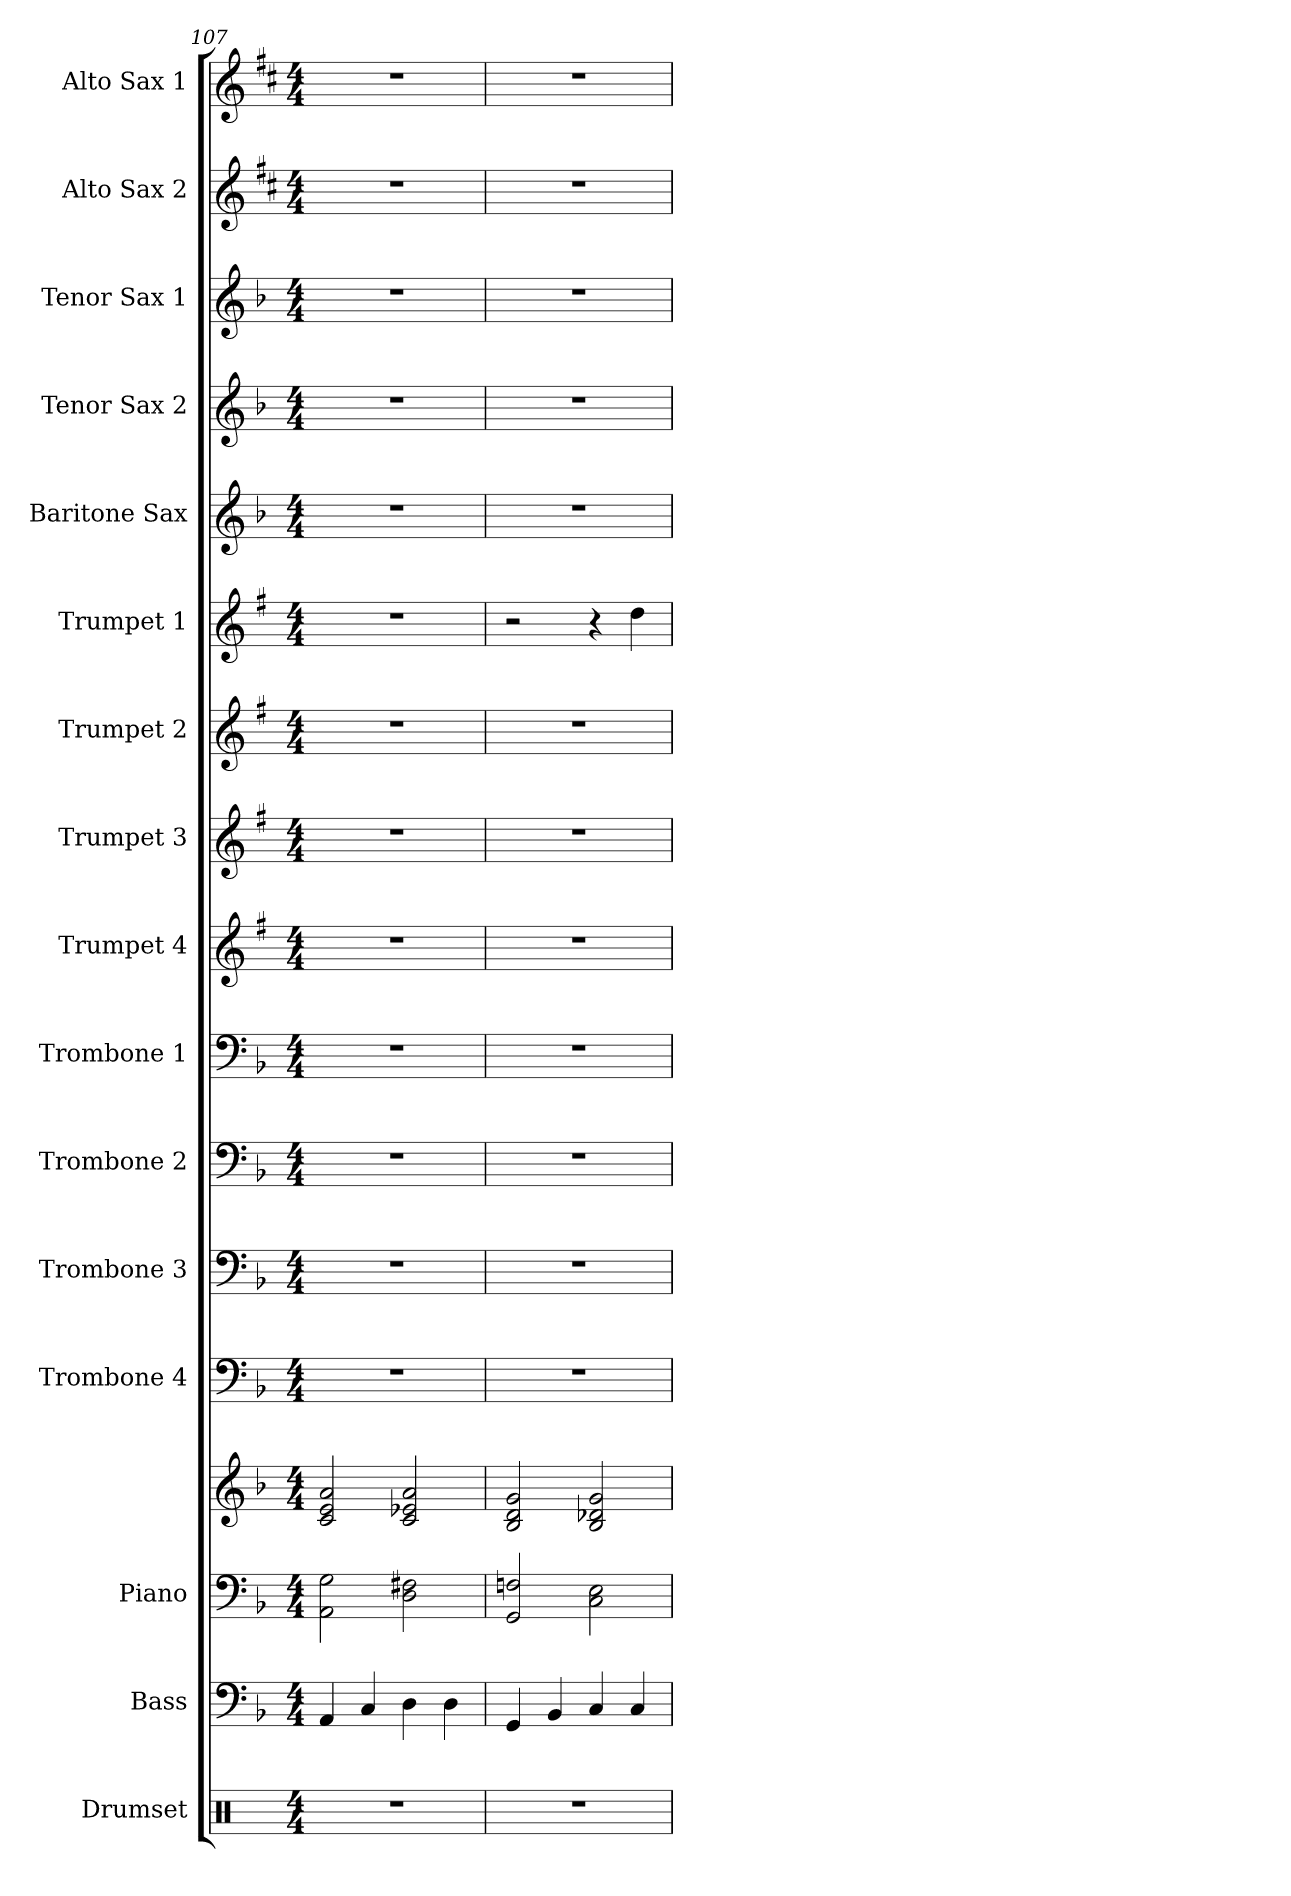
**kern	**kern	**kern	**kern	**kern	**kern	**kern	**kern	**kern	**kern	**kern	**kern	**kern	**kern	**kern	**kern	**kern
*part16	*part15	*part14	*part14	*part13	*part12	*part11	*part10	*part9	*part8	*part7	*part6	*part5	*part4	*part3	*part2	*part1
*staff17	*staff16	*staff15	*staff14	*staff13	*staff12	*staff11	*staff10	*staff9	*staff8	*staff7	*staff6	*staff5	*staff4	*staff3	*staff2	*staff1
*I"Drumset	*I"Bass	*I"Piano	*	*I"Trombone 4	*I"Trombone 3	*I"Trombone 2	*I"Trombone 1	*I"Trumpet 4	*I"Trumpet 3	*I"Trumpet 2	*I"Trumpet 1	*I"Baritone Sax	*I"Tenor Sax 2	*I"Tenor Sax 1	*I"Alto Sax 2	*I"Alto Sax 1
*I'Drs.	*I'Bass	*I'Piano	*	*I'Tbn. 4	*I'Tbn. 3	*I'Tbn. 2	*I'Tbn. 1	*I'Tpt. 4	*I'Tpt. 3	*I'Tpt. 2	*I'Tpt. 1	*I'Bari	*I'Tenor 2	*I'Tenor 1	*I'Alto 2	*I'Alto 1
*clefX	*clefF4	*clefF4	*clefG2	*clefF4	*clefF4	*clefF4	*clefF4	*clefG2	*clefG2	*clefG2	*clefG2	*clefG2	*clefG2	*clefG2	*clefG2	*clefG2
*	*ITrd7c12	*	*	*	*	*	*	*ITrd1c2	*ITrd1c2	*ITrd1c2	*ITrd1c2	*ITrd12c21	*ITrd8c14	*ITrd8c14	*ITrd5c9	*ITrd5c9
*k[]	*k[b-]	*k[b-]	*k[b-]	*k[b-]	*k[b-]	*k[b-]	*k[b-]	*k[b-]	*k[b-]	*k[b-]	*k[b-]	*k[b-]	*k[b-]	*k[b-]	*k[b-]	*k[b-]
*M4/4	*M4/4	*M4/4	*M4/4	*M4/4	*M4/4	*M4/4	*M4/4	*M4/4	*M4/4	*M4/4	*M4/4	*M4/4	*M4/4	*M4/4	*M4/4	*M4/4
=107	=107	=107	=107	=107	=107	=107	=107	=107	=107	=107	=107	=107	=107	=107	=107	=107
1r	4AAA/	2AA\ 2G\	2c/ 2e/ 2a/	1r	1r	1r	1r	1r	1r	1r	1r	1r	1r	1r	1r	1r
.	4CC/	.	.	.	.	.	.	.	.	.	.	.	.	.	.	.
.	4DD\	2D\ 2F#X\	2c/ 2e-X/ 2a/	.	.	.	.	.	.	.	.	.	.	.	.	.
.	4DD\	.	.	.	.	.	.	.	.	.	.	.	.	.	.	.
=108	=108	=108	=108	=108	=108	=108	=108	=108	=108	=108	=108	=108	=108	=108	=108	=108
1r	4GGG/	2GG/ 2Fn/	2B-/ 2d/ 2g/	1r	1r	1r	1r	1r	1r	1r	2r	1r	1r	1r	1r	1r
.	4BBB-/	.	.	.	.	.	.	.	.	.	.	.	.	.	.	.
.	4CC/	2C\ 2E\	2B-/ 2d-X/ 2g/	.	.	.	.	.	.	.	4r	.	.	.	.	.
.	4CC/	.	.	.	.	.	.	.	.	.	4cc\	.	.	.	.	.
=	=	=	=	=	=	=	=	=	=	=	=	=	=	=	=	=
*-	*-	*-	*-	*-	*-	*-	*-	*-	*-	*-	*-	*-	*-	*-	*-	*-
